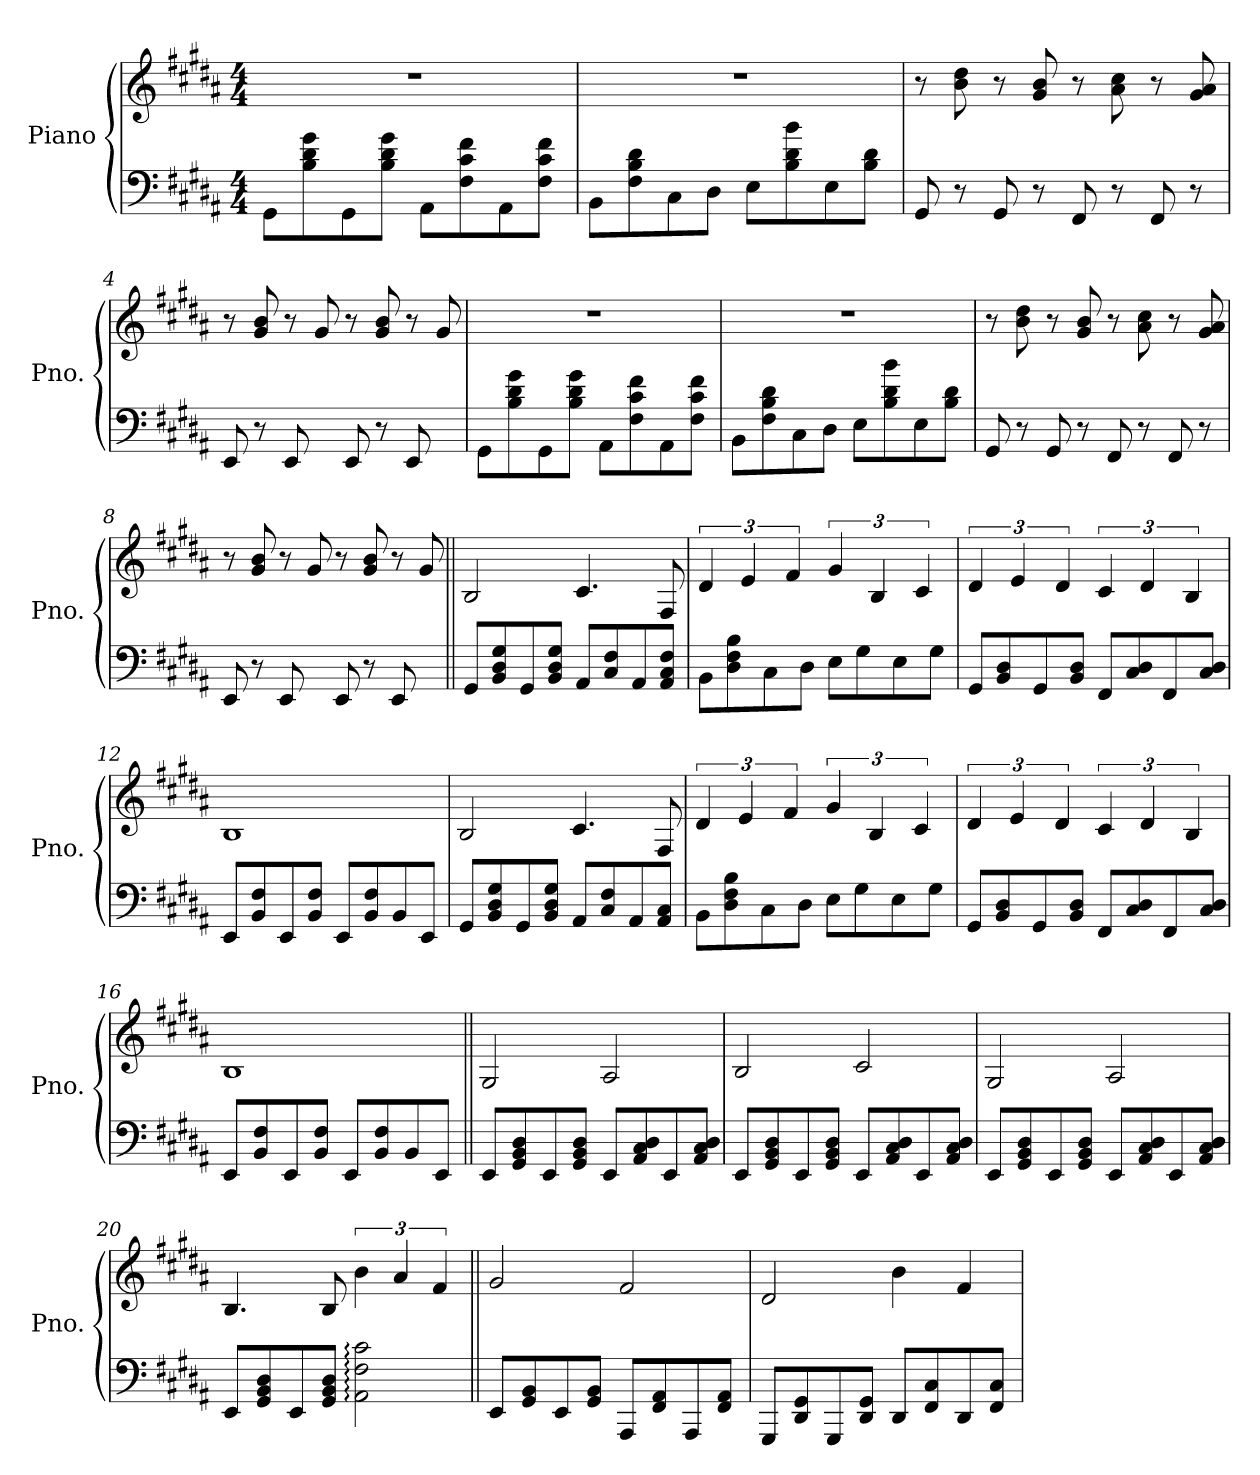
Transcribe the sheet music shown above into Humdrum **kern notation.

**kern	**kern
*part1	*part1
*staff2	*staff1
*I"Piano	*
*I'Pno.	*
*clefF4	*clefG2
*k[f#c#g#d#a#]	*k[f#c#g#d#a#]
*M4/4	*M4/4
*MM110	*MM110
=1	=1
8GG#\L	1r
8B\ 8d#\ 8g#\	.
8GG#\	.
8B\ 8d#\ 8g#\J	.
8AA#\L	.
8F#\ 8c#\ 8f#\	.
8AA#\	.
8F#\ 8c#\ 8f#\J	.
=2	=2
8BB\L	1r
8F#\ 8B\ 8d#\	.
8C#\	.
8D#\J	.
8E\L	.
8B\ 8d#\ 8b\	.
8E\	.
8B\ 8d#\J	.
=3	=3
8GG#/	8r
8r	8b\ 8dd#\
8GG#/	8r
8r	8g#/ 8b/
8FF#/	8r
8r	8a#\ 8cc#\
8FF#/	8r
8r	8g#/ 8a#/
=4	=4
8EE/	8r
8r	8g#/ 8b/
8EE/	8r
8ryy	8g#/
8EE/	8r
8r	8g#/ 8b/
8EE/	8r
8ryy	8g#/
!!LO:LB:g=z
=5	=5
8GG#\L	1r
8B\ 8d#\ 8g#\	.
8GG#\	.
8B\ 8d#\ 8g#\J	.
8AA#\L	.
8F#\ 8c#\ 8f#\	.
8AA#\	.
8F#\ 8c#\ 8f#\J	.
=6	=6
8BB\L	1r
8F#\ 8B\ 8d#\	.
8C#\	.
8D#\J	.
8E\L	.
8B\ 8d#\ 8b\	.
8E\	.
8B\ 8d#\J	.
=7	=7
8GG#/	8r
8r	8b\ 8dd#\
8GG#/	8r
8r	8g#/ 8b/
8FF#/	8r
8r	8a#\ 8cc#\
8FF#/	8r
8r	8g#/ 8a#/
=8	=8
8EE/	8r
8r	8g#/ 8b/
8EE/	8r
8ryy	8g#/
8EE/	8r
8r	8g#/ 8b/
8EE/	8r
8ryy	8g#/
!!LO:LB:g=z
=9||	=9||
8GG#/L	2B/
8BB/ 8D#/ 8G#/	.
8GG#/	.
8BB/ 8D#/ 8G#/J	.
8AA#/L	4.c#/
8C#/ 8F#/	.
8AA#/	.
8AA#/ 8C#/ 8F#/J	8F#/
=10	=10
8BB\L	6d#/
8D#\ 8F#\ 8B\	.
.	6e/
8C#\	.
.	6f#/
8D#\J	.
8E\L	6g#/
8G#\	.
.	6B/
8E\	.
.	6c#/
8G#\J	.
=11	=11
8GG#/L	6d#/
8BB/ 8D#/	.
.	6e/
8GG#/	.
.	6d#/
8BB/ 8D#/J	.
8FF#/L	6c#/
8C#/ 8D#/	.
.	6d#/
8FF#/	.
.	6B/
8C#/ 8D#/J	.
=12	=12
8EE/L	1B
8BB/ 8F#/	.
8EE/	.
8BB/ 8F#/J	.
8EE/L	.
8BB/ 8F#/	.
8BB/	.
8EE/J	.
!!LO:LB:g=z
=13	=13
8GG#/L	2B/
8BB/ 8D#/ 8G#/	.
8GG#/	.
8BB/ 8D#/ 8G#/J	.
8AA#/L	4.c#/
8C#/ 8F#/	.
8AA#/	.
8AA#/ 8C#/J	8F#/
=14	=14
8BB\L	6d#/
8D#\ 8F#\ 8B\	.
.	6e/
8C#\	.
.	6f#/
8D#\J	.
8E\L	6g#/
8G#\	.
.	6B/
8E\	.
.	6c#/
8G#\J	.
=15	=15
8GG#/L	6d#/
8BB/ 8D#/	.
.	6e/
8GG#/	.
.	6d#/
8BB/ 8D#/J	.
8FF#/L	6c#/
8C#/ 8D#/	.
.	6d#/
8FF#/	.
.	6B/
8C#/ 8D#/J	.
=16	=16
8EE/L	1B
8BB/ 8F#/	.
8EE/	.
8BB/ 8F#/J	.
8EE/L	.
8BB/ 8F#/	.
8BB/	.
8EE/J	.
!!LO:LB:g=z
=17||	=17||
8EE/L	2G#/
8GG#/ 8BB/ 8D#/	.
8EE/	.
8GG#/ 8BB/ 8D#/J	.
8EE/L	2A#/
8AA#/ 8C#/ 8D#/	.
8EE/	.
8AA#/ 8C#/ 8D#/J	.
=18	=18
8EE/L	2B/
8GG#/ 8BB/ 8D#/	.
8EE/	.
8GG#/ 8BB/ 8D#/J	.
8EE/L	2c#/
8AA#/ 8C#/ 8D#/	.
8EE/	.
8AA#/ 8C#/ 8D#/J	.
=19	=19
8EE/L	2G#/
8GG#/ 8BB/ 8D#/	.
8EE/	.
8GG#/ 8BB/ 8D#/J	.
8EE/L	2A#/
8AA#/ 8C#/ 8D#/	.
8EE/	.
8AA#/ 8C#/ 8D#/J	.
=20	=20
8EE/L	4.B/
8GG#/ 8BB/ 8D#/	.
8EE/	.
8GG#/ 8BB/ 8D#/J	8B/
2AA#\: 2F#\: 2c#\:	6b\
.	6a#/
.	6f#/
!!LO:PB:g=z
=21||	=21||
8EE/L	2g#/
8GG#/ 8BB/	.
8EE/	.
8GG#/ 8BB/J	.
8AAA#/L	2f#/
8FF#/ 8AA#/	.
8AAA#/	.
8FF#/ 8AA#/J	.
=22	=22
8GGG#/L	2d#/
8DD#/ 8GG#/	.
8GGG#/	.
8DD#/ 8GG#/J	.
8DD#/L	4b\
8FF#/ 8C#/	.
8DD#/	4f#/
8FF#/ 8C#/J	.
=	=
*-	*-
